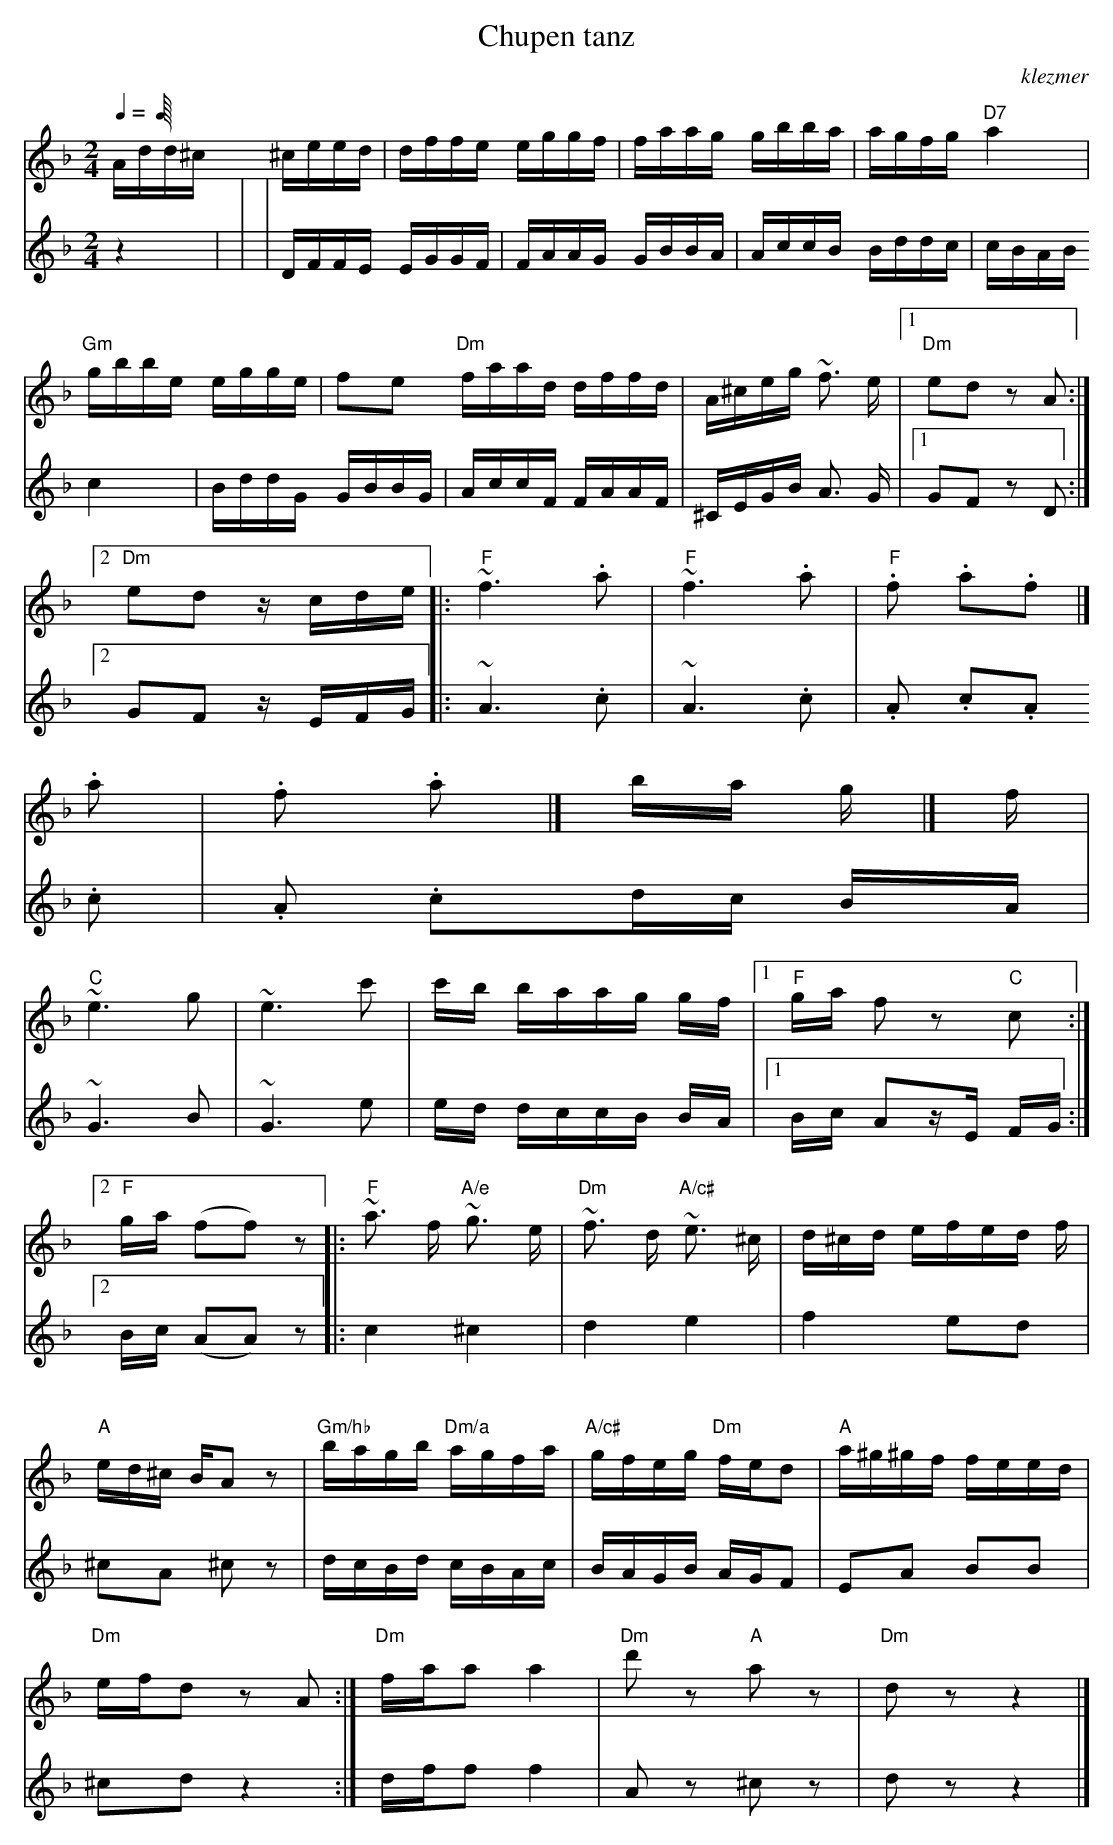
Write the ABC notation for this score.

X:1
T:Chupen tanz
O:klezmer
M:2/4
L:1/8
Q:1/4=
K:Dm
V:1
A/d/d/^c/ ^c/e/e/d/ |d/f/f/e/ e/g/g/f/ |f/a/a/g/ g/b/b/a/ |a/g/f/g/ "D7" a2 |
"Gm" g/b/b/e/ e/g/g/e/ |fine"Dm" f/a/a/d/ d/f/f/d/ |A/^c/e/g/ ~f3/2 e/|1 "Dm" ed zA :|2
"Dm" ed z/c/d/e/ || |:"F" ~f3 .a|"F" ~f3 .a|"F" .f .a.f |]
.a|.f .a|] b/a/ g/|] f/|
"C" ~e3 g|~e3 c'|c'/b/ b/a/a/g/ g/f/|1 "F" g/a/ fz "C" c:|2
"F" g/a/ (ff) z|| |:"F" ~a3/2 f/"A/e" ~g3/2 e/|"Dm" ~f3/2 d/"A/c#" ~e3/2 ^c/|d/^c/d/ e/f/e/d/ f/|
"A" e/d/^c/ B/Az |"Gm/hb" b/a/g/b/ "Dm/a" a/g/f/a/ |"A/c#" g/f/e/g/ "Dm" f/e/d |"A" a/^g/^g/f/ f/e/e/d/ |
"Dm" e/f/d zA :|"Dm" f/a/a a2 |"Dm" d'z "A" az |"Dm" dz z2 |]
V:2          %Boventerts
z2 | | 8 |D/F/F/E/ E/G/G/F/ |
F/A/A/G/ G/B/B/A/ |A/c/c/B/ B/d/d/c/ |c/B/A/B/ c2 |B/d/d/G/ G/B/B/G/ |
A/c/c/F/ F/A/A/F/ |^C/E/G/B/ A3/2 G/|1 GF zD :|2 GF z/E/F/G/ || |:
~A3 .c|~A3 .c|.A .c.A .c|.A .cd/c/ B/A/|
~G3 B|~G3 e|e/d/ d/c/c/B/ B/A/|1 B/c/ Az/E/ F/G/:|2
B/c/ (AA) z|| |:c2 ^c2 |d2 e2 |f2 ed |
^cA ^cz |d/c/B/d/ c/B/A/c/ |B/A/G/B/ A/G/F |EA BB |
^cd z2 :|d/f/f f2 |Az ^cz |dz z2 |]
